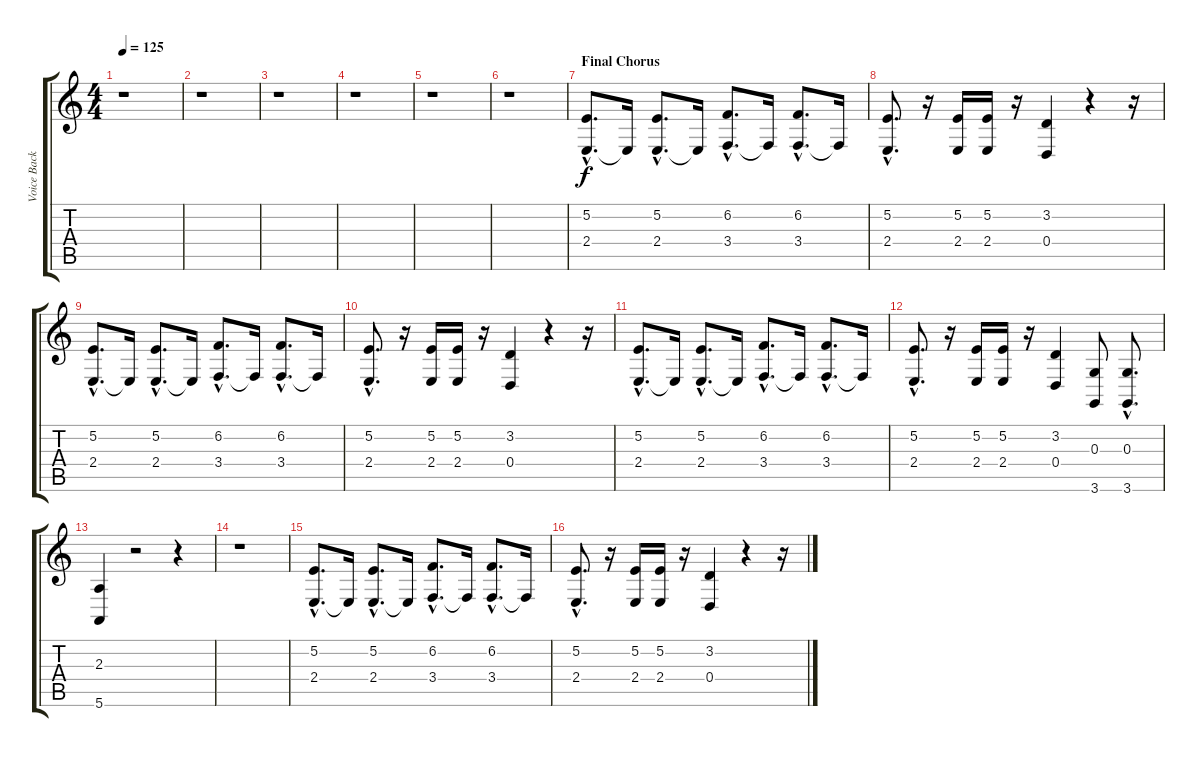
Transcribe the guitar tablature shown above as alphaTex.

\track ("Voice Back" "Voice Back") {instrument clarinet}
\staff {score tabs}
\tuning (E4 B3 G3 D3 A2 E2) {hide}
\ts (4 4)
\tempo 125
\clef g2
\ks c
r.1{dy f} |
r.1 |
r.1 |
r.1 |
r.1 |
r.1 |
\section ("" "Final Chorus")
(5.2{hac} 2.4{hac}).8{d} 2.4{t}.16 (5.2{hac} 2.4{hac}).8{d} 2.4{t}.16 (6.2{hac} 3.4{hac}).8{d} 3.4{t}.16 (6.2{hac} 3.4{hac}).8{d} 3.4{t}.16 |
(5.2{hac} 2.4{hac}).8{d} r.16 (5.2 2.4).16 (5.2 2.4).16 r.16 (3.2 0.4).4 r.4 r.16 |
(5.2{hac} 2.4{hac}).8{d} 2.4{t}.16 (5.2{hac} 2.4{hac}).8{d} 2.4{t}.16 (6.2{hac} 3.4{hac}).8{d} 3.4{t}.16 (6.2{hac} 3.4{hac}).8{d} 3.4{t}.16 |
(5.2{hac} 2.4{hac}).8{d} r.16 (5.2 2.4).16 (5.2 2.4).16 r.16 (3.2 0.4).4 r.4 r.16 |
(5.2{hac} 2.4{hac}).8{d} 2.4{t}.16 (5.2{hac} 2.4{hac}).8{d} 2.4{t}.16 (6.2{hac} 3.4{hac}).8{d} 3.4{t}.16 (6.2{hac} 3.4{hac}).8{d} 3.4{t}.16 |
(5.2{hac} 2.4{hac}).8{d} r.16 (5.2 2.4).16 (5.2 2.4).16 r.16 (3.2 0.4).4 (0.3 3.6).8 (0.3{hac} 3.6{hac}).8{d} |
(2.3 5.6).4 r.2 r.4 |
r.1 |
(5.2{hac} 2.4{hac}).8{d} 2.4{t}.16 (5.2{hac} 2.4{hac}).8{d} 2.4{t}.16 (6.2{hac} 3.4{hac}).8{d} 3.4{t}.16 (6.2{hac} 3.4{hac}).8{d} 3.4{t}.16 |
(5.2{hac} 2.4{hac}).8{d} r.16 (5.2 2.4).16 (5.2 2.4).16 r.16 (3.2 0.4).4 r.4 r.16
